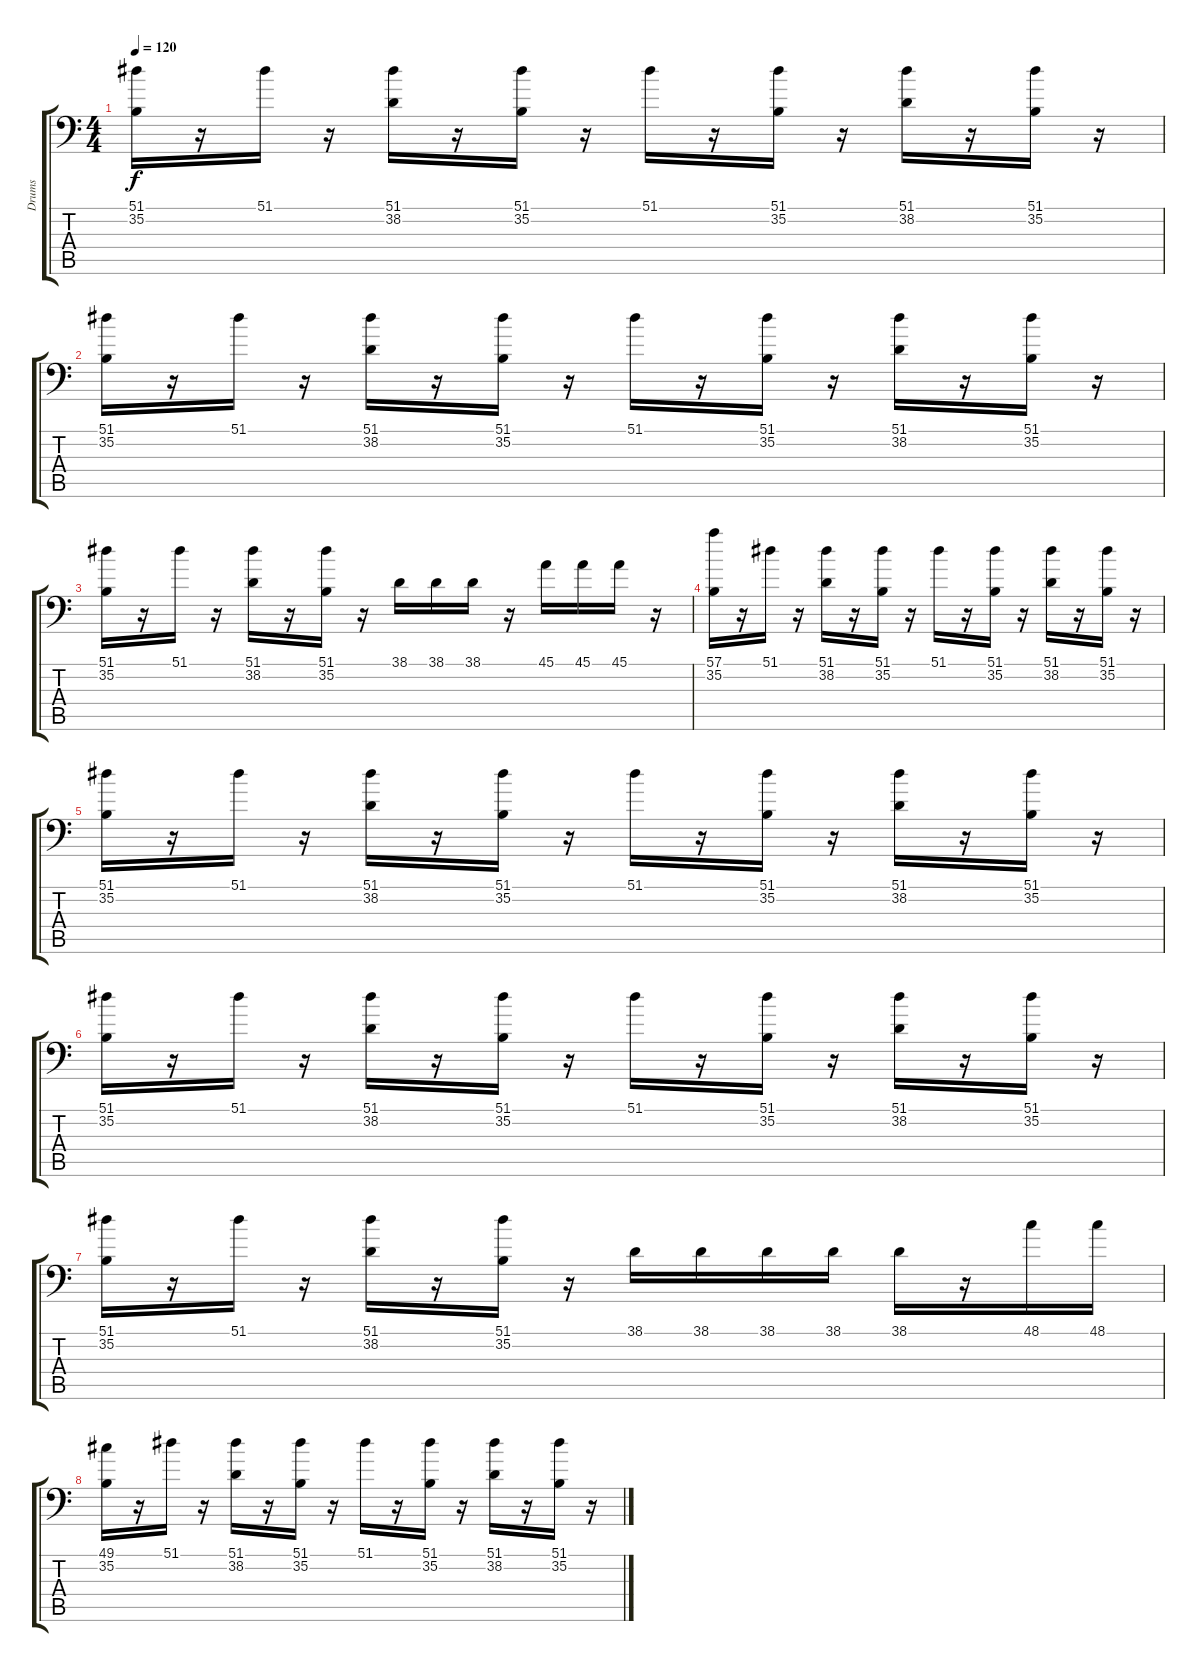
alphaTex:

\track ("Drums" "Drums") {instrument acousticgrandpiano}
\staff {score tabs}
\tuning (C-1 C-1 C-1 C-1 C-1 C-1) {hide}
\ts (4 4)
\tempo 120
\clef f4
\ks c
(51.1 35.2).16{dy f} r.16 51.1.16 r.16 (51.1 38.2).16 r.16 (51.1 35.2).16 r.16 51.1.16 r.16 (51.1 35.2).16 r.16 (51.1 38.2).16 r.16 (51.1 35.2).16 r.16 |
(51.1 35.2).16 r.16 51.1.16 r.16 (51.1 38.2).16 r.16 (51.1 35.2).16 r.16 51.1.16 r.16 (51.1 35.2).16 r.16 (51.1 38.2).16 r.16 (51.1 35.2).16 r.16 |
(51.1 35.2).16 r.16 51.1.16 r.16 (51.1 38.2).16 r.16 (51.1 35.2).16 r.16 38.1.16 38.1.16 38.1.16 r.16 45.1.16 45.1.16 45.1.16 r.16 |
(57.1 35.2).16 r.16 51.1.16 r.16 (51.1 38.2).16 r.16 (51.1 35.2).16 r.16 51.1.16 r.16 (51.1 35.2).16 r.16 (51.1 38.2).16 r.16 (51.1 35.2).16 r.16 |
(51.1 35.2).16 r.16 51.1.16 r.16 (51.1 38.2).16 r.16 (51.1 35.2).16 r.16 51.1.16 r.16 (51.1 35.2).16 r.16 (51.1 38.2).16 r.16 (51.1 35.2).16 r.16 |
(51.1 35.2).16 r.16 51.1.16 r.16 (51.1 38.2).16 r.16 (51.1 35.2).16 r.16 51.1.16 r.16 (51.1 35.2).16 r.16 (51.1 38.2).16 r.16 (51.1 35.2).16 r.16 |
(51.1 35.2).16 r.16 51.1.16 r.16 (51.1 38.2).16 r.16 (51.1 35.2).16 r.16 38.1.16 38.1.16 38.1.16 38.1.16 38.1.16 r.16 48.1.16 48.1.16 |
(49.1 35.2).16 r.16 51.1.16 r.16 (51.1 38.2).16 r.16 (51.1 35.2).16 r.16 51.1.16 r.16 (51.1 35.2).16 r.16 (51.1 38.2).16 r.16 (51.1 35.2).16 r.16
